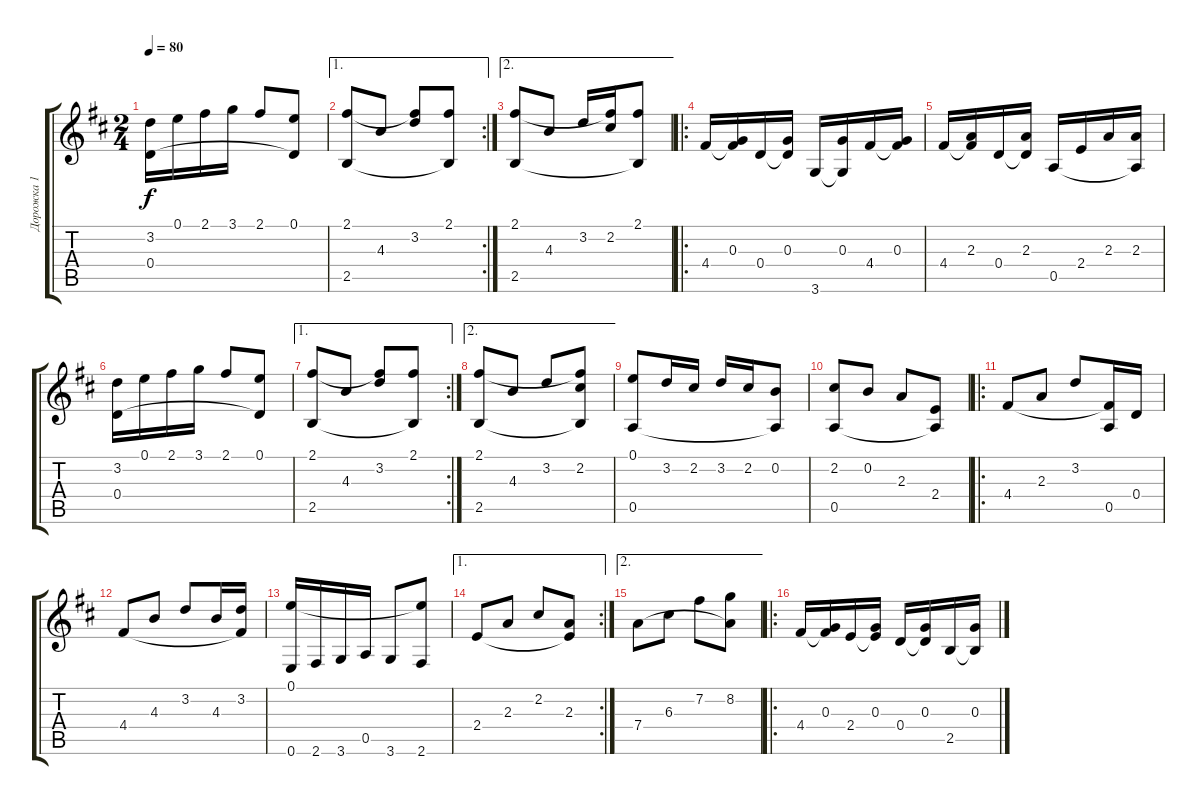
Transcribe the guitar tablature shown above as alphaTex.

\track ("Дорожка 1" "Дорожка 1") {instrument acousticguitarnylon}
\staff {score tabs}
\tuning (E4 B3 G3 D3 A2 E2) {hide}
\ts (2 4)
\tempo 80
\clef g2
\ks d
(3.2 0.4).16{dy f} 0.1.16 2.1.16 3.1.16 2.1.8 (0.1 0.4{t}).8 |
\ae 1
\rc 2
(2.1 2.5).8 4.3.8 (2.1{t} 3.2).8 (2.1 2.5{t}).8 |
\ae 2
(2.1 2.5).8 4.3.8 3.2.16 (2.1{t} 2.2).16 (2.1 2.5{t}).8 |
\ro
4.4.16 (0.3 4.4{t}).16 0.4.16 (0.3 0.4{t}).16 3.6.16 (0.3 3.6{t}).16 4.4.16 (0.3 4.4{t}).16 |
4.4.16 (2.3 4.4{t}).16 0.4.16 (2.3 0.4{t}).16 0.5.16 2.4.16 2.3.16 (2.3 0.5{t}).16 |
(3.2 0.4).16 0.1.16 2.1.16 3.1.16 2.1.8 (0.1 0.4{t}).8 |
\ae 1
\rc 2
(2.1 2.5).8 4.3.8 (2.1{t} 3.2).8 (2.1 2.5{t}).8 |
\ae 2
(2.1 2.5).8 4.3.8 3.2.8 (2.1{t} 2.2 2.5{t}).8 |
(0.1 0.5).8 3.2.16 2.2.16 3.2.16 2.2.16 (0.2 0.5{t}).8 |
(2.2 0.5).8 0.2.8 2.3.8 (2.4 0.5{t}).8 |
\ro
4.4.8 2.3.8 3.2.8 (4.4{t} 0.5).16 0.4.16 |
4.4.8 4.3.8 3.2.8 4.3.16 (3.2 4.4{t}).16 |
(0.1 0.6).16 2.6.16 3.6.16 0.5.16 3.6.8 (0.1{t} 2.6).8 |
\ae 1
\rc 2
2.4.8 2.3.8 2.2.8 (2.3 2.4{t}).8 |
\ae 2
7.4.8 6.3.8 7.2.8 (8.2 7.4{t}).8 |
\ro
4.4.16 (0.3 4.4{t}).16 2.4.16 (0.3 2.4{t}).16 0.4.16 (0.3 0.4{t}).16 2.5.16 (0.3 2.5{t}).16
